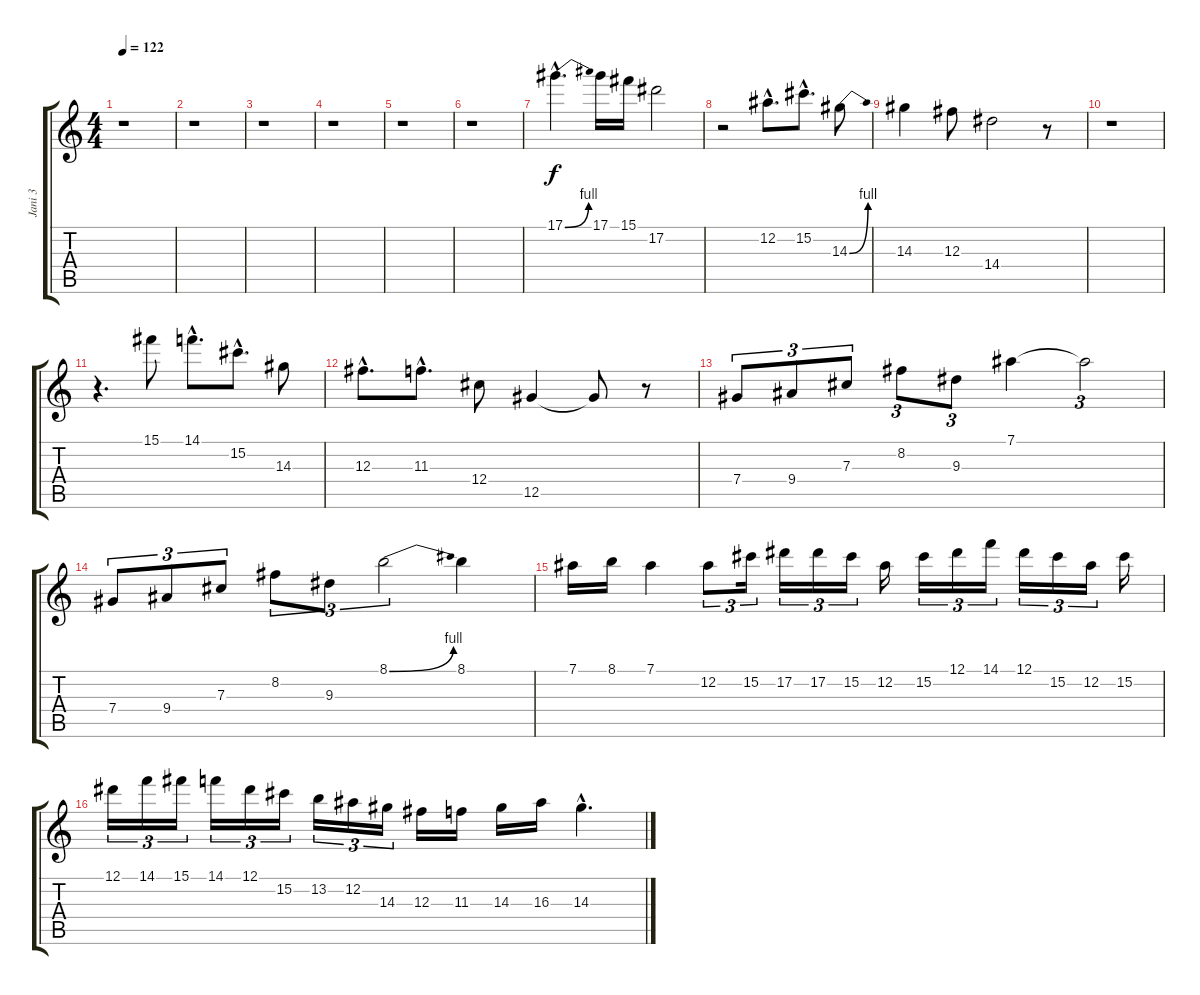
\track ("Jani 3" "Jani 3") {instrument overdrivenguitar}
\staff {score tabs}
\tuning (Eb4 Bb3 Gb3 Db3 Ab2 Eb2) {hide}
\ts (4 4)
\tempo 122
\clef g2
\ks c
r.1{dy f} |
r.1 |
r.1 |
r.1 |
r.1 |
r.1 |
17.1{be (bend 0 0 60 4) hac}.4{d} 17.1.16 15.1.16 17.2.2 |
r.2 12.2{hac}.8{d} 15.2{hac}.8{d} 14.3{be (bend 0 0 60 4)}.8 |
14.3.4 12.3.8 14.4.2 r.8 |
r.1 |
r.4{d} 15.1.8 14.1{hac}.8{d} 15.2{hac}.8{d} 14.3.8 |
12.3{hac}.8{d} 11.3{hac}.8{d} 12.4.8 12.5.4 12.5{t}.8 r.8 |
7.4.8{tu (3 2)} 9.4.8{tu (3 2)} 7.3.8{tu (3 2)} 8.2.8{tu (3 2)} 9.3.8{tu (3 2)} 7.1.4 7.1{t}.2{tu (3 2)} |
7.4.8{tu (3 2)} 9.4.8{tu (3 2)} 7.3.8{tu (3 2)} 8.2.8{tu (3 2)} 9.3.8{tu (3 2)} 8.1{be (bend 0 0 60 4)}.2{tu (3 2)} 8.1.4 |
7.1.16 8.1.16 7.1.4 12.2.8{tu (3 2)} 15.2.16{tu (3 2)} 17.2.16{tu (3 2)} 17.2.16{tu (3 2)} 15.2.16{tu (3 2)} 12.2.16 15.2.16{tu (3 2)} 12.1.16{tu (3 2)} 14.1.16{tu (3 2)} 12.1.16{tu (3 2)} 15.2.16{tu (3 2)} 12.2.16{tu (3 2)} 15.2.16 |
12.1.16{tu (3 2)} 14.1.16{tu (3 2)} 15.1.16{tu (3 2)} 14.1.16{tu (3 2)} 12.1.16{tu (3 2)} 15.2.16{tu (3 2)} 13.2.16{tu (3 2)} 12.2.16{tu (3 2)} 14.3.16{tu (3 2)} 12.3.16 11.3.16 14.3.16 16.3.16 14.3{hac}.4{d}
